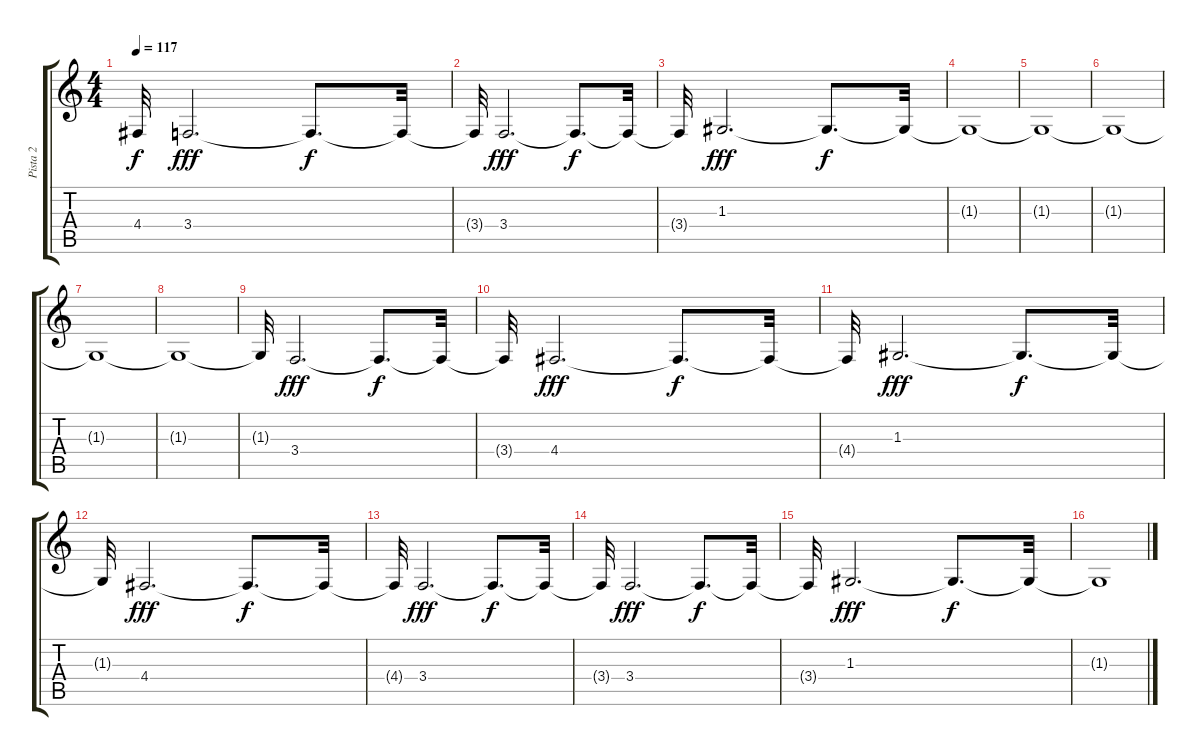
\track ("Pista 2" "Pista 2") {instrument musicbox}
\staff {score tabs}
\tuning (E4 B3 G3 D3 A2 E2) {hide}
\ts (4 4)
\tempo 117
\clef g2
\ks c
4.4{t}.32{dy f} 3.4.2{d dy fff} 3.4{t}.8{d dy f} 3.4{t}.32 |
3.4{t}.32 3.4.2{d dy fff} 3.4{t}.8{d dy f} 3.4{t}.32 |
3.4{t}.32 1.3.2{d dy fff} 1.3{t}.8{d dy f} 1.3{t}.32 |
1.3{t}.1 |
1.3{t}.1 |
1.3{t}.1 |
1.3{t}.1 |
1.3{t}.1 |
1.3{t}.32 3.4.2{d dy fff} 3.4{t}.8{d dy f} 3.4{t}.32 |
3.4{t}.32 4.4.2{d dy fff} 4.4{t}.8{d dy f} 4.4{t}.32 |
4.4{t}.32 1.3.2{d dy fff} 1.3{t}.8{d dy f} 1.3{t}.32 |
1.3{t}.32 4.4.2{d dy fff} 4.4{t}.8{d dy f} 4.4{t}.32 |
4.4{t}.32 3.4.2{d dy fff} 3.4{t}.8{d dy f} 3.4{t}.32 |
3.4{t}.32 3.4.2{d dy fff} 3.4{t}.8{d dy f} 3.4{t}.32 |
3.4{t}.32 1.3.2{d dy fff} 1.3{t}.8{d dy f} 1.3{t}.32 |
1.3{t}.1
